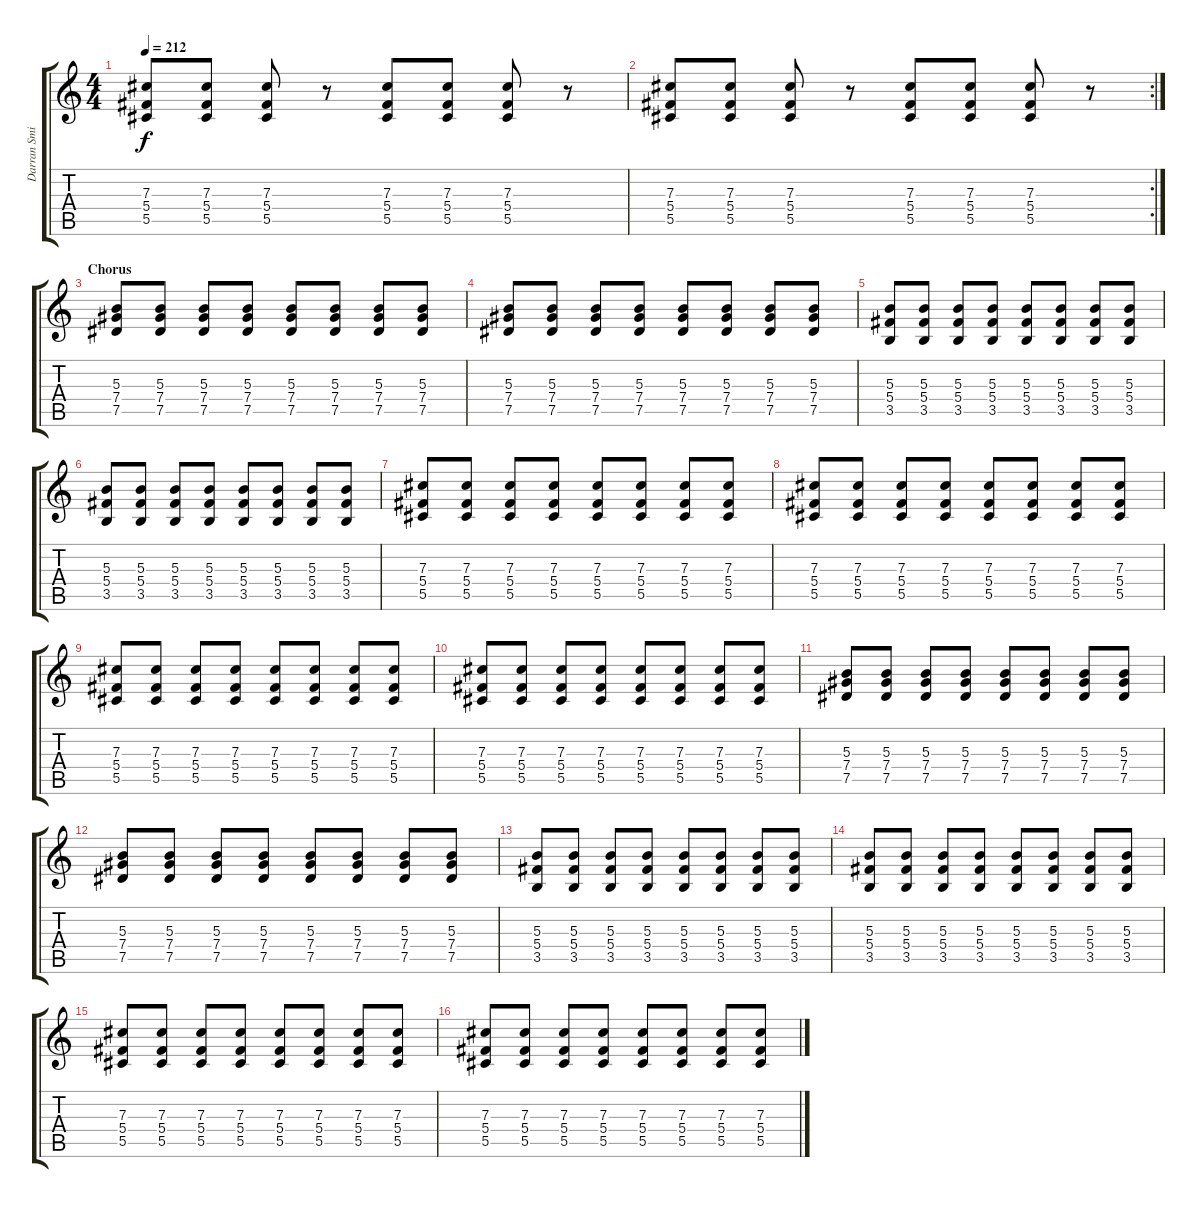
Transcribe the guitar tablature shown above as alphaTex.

\track ("Darran Smith" "Darran Smi") {instrument distortionguitar}
\staff {score tabs}
\tuning (Eb4 Bb3 Gb3 Db3 Ab2 Db2) {hide}
\ts (4 4)
\tempo 212
\clef g2
\ks c
(7.3 5.4 5.5).8{dy f} (7.3 5.4 5.5).8 (7.3 5.4 5.5).8 r.8 (7.3 5.4 5.5).8 (7.3 5.4 5.5).8 (7.3 5.4 5.5).8 r.8 |
\rc 2
(7.3 5.4 5.5).8 (7.3 5.4 5.5).8 (7.3 5.4 5.5).8 r.8 (7.3 5.4 5.5).8 (7.3 5.4 5.5).8 (7.3 5.4 5.5).8 r.8 |
\section ("" "Chorus")
(5.3 7.4 7.5).8 (5.3 7.4 7.5).8 (5.3 7.4 7.5).8 (5.3 7.4 7.5).8 (5.3 7.4 7.5).8 (5.3 7.4 7.5).8 (5.3 7.4 7.5).8 (5.3 7.4 7.5).8 |
(5.3 7.4 7.5).8 (5.3 7.4 7.5).8 (5.3 7.4 7.5).8 (5.3 7.4 7.5).8 (5.3 7.4 7.5).8 (5.3 7.4 7.5).8 (5.3 7.4 7.5).8 (5.3 7.4 7.5).8 |
(5.3 5.4 3.5).8 (5.3 5.4 3.5).8 (5.3 5.4 3.5).8 (5.3 5.4 3.5).8 (5.3 5.4 3.5).8 (5.3 5.4 3.5).8 (5.3 5.4 3.5).8 (5.3 5.4 3.5).8 |
(5.3 5.4 3.5).8 (5.3 5.4 3.5).8 (5.3 5.4 3.5).8 (5.3 5.4 3.5).8 (5.3 5.4 3.5).8 (5.3 5.4 3.5).8 (5.3 5.4 3.5).8 (5.3 5.4 3.5).8 |
(7.3 5.4 5.5).8 (7.3 5.4 5.5).8 (7.3 5.4 5.5).8 (7.3 5.4 5.5).8 (7.3 5.4 5.5).8 (7.3 5.4 5.5).8 (7.3 5.4 5.5).8 (7.3 5.4 5.5).8 |
(7.3 5.4 5.5).8 (7.3 5.4 5.5).8 (7.3 5.4 5.5).8 (7.3 5.4 5.5).8 (7.3 5.4 5.5).8 (7.3 5.4 5.5).8 (7.3 5.4 5.5).8 (7.3 5.4 5.5).8 |
(7.3 5.4 5.5).8 (7.3 5.4 5.5).8 (7.3 5.4 5.5).8 (7.3 5.4 5.5).8 (7.3 5.4 5.5).8 (7.3 5.4 5.5).8 (7.3 5.4 5.5).8 (7.3 5.4 5.5).8 |
(7.3 5.4 5.5).8 (7.3 5.4 5.5).8 (7.3 5.4 5.5).8 (7.3 5.4 5.5).8 (7.3 5.4 5.5).8 (7.3 5.4 5.5).8 (7.3 5.4 5.5).8 (7.3 5.4 5.5).8 |
(5.3 7.4 7.5).8 (5.3 7.4 7.5).8 (5.3 7.4 7.5).8 (5.3 7.4 7.5).8 (5.3 7.4 7.5).8 (5.3 7.4 7.5).8 (5.3 7.4 7.5).8 (5.3 7.4 7.5).8 |
(5.3 7.4 7.5).8 (5.3 7.4 7.5).8 (5.3 7.4 7.5).8 (5.3 7.4 7.5).8 (5.3 7.4 7.5).8 (5.3 7.4 7.5).8 (5.3 7.4 7.5).8 (5.3 7.4 7.5).8 |
(5.3 5.4 3.5).8 (5.3 5.4 3.5).8 (5.3 5.4 3.5).8 (5.3 5.4 3.5).8 (5.3 5.4 3.5).8 (5.3 5.4 3.5).8 (5.3 5.4 3.5).8 (5.3 5.4 3.5).8 |
(5.3 5.4 3.5).8 (5.3 5.4 3.5).8 (5.3 5.4 3.5).8 (5.3 5.4 3.5).8 (5.3 5.4 3.5).8 (5.3 5.4 3.5).8 (5.3 5.4 3.5).8 (5.3 5.4 3.5).8 |
(7.3 5.4 5.5).8 (7.3 5.4 5.5).8 (7.3 5.4 5.5).8 (7.3 5.4 5.5).8 (7.3 5.4 5.5).8 (7.3 5.4 5.5).8 (7.3 5.4 5.5).8 (7.3 5.4 5.5).8 |
(7.3 5.4 5.5).8 (7.3 5.4 5.5).8 (7.3 5.4 5.5).8 (7.3 5.4 5.5).8 (7.3 5.4 5.5).8 (7.3 5.4 5.5).8 (7.3 5.4 5.5).8 (7.3 5.4 5.5).8
